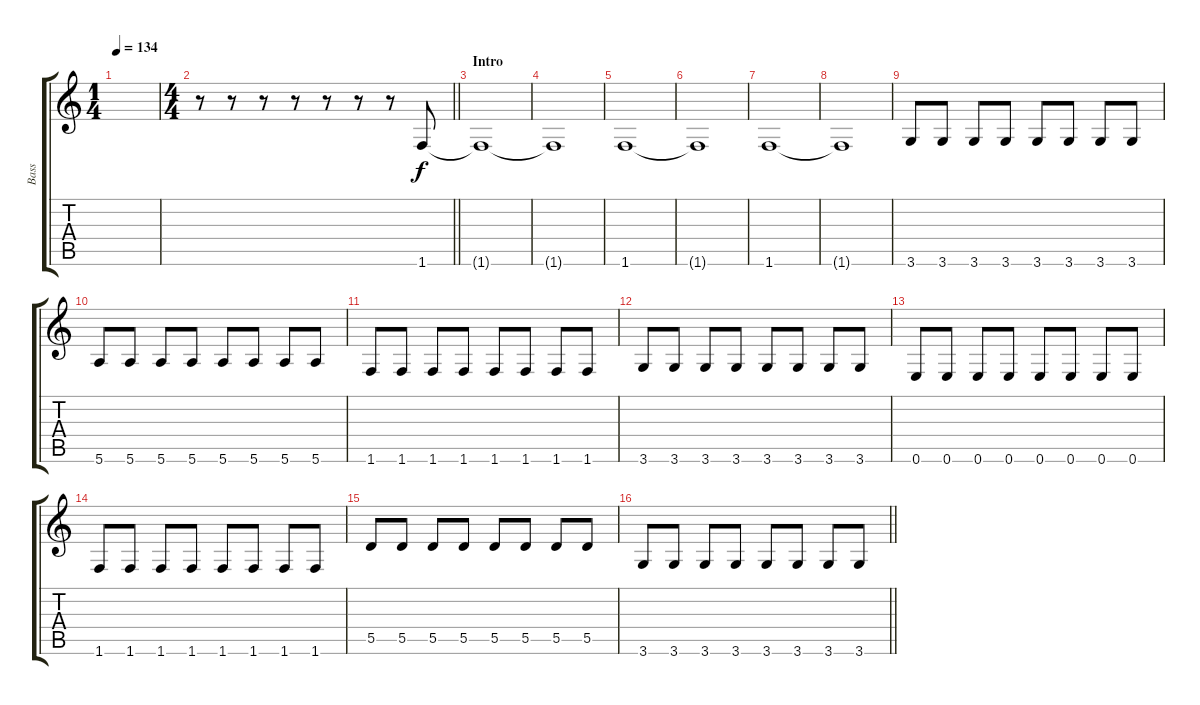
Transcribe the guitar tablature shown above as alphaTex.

\track ("Bass" "Bass") {instrument electricbassfinger}
\staff {score tabs}
\tuning (E4 B3 G3 D3 A2 E2) {hide}
\ts (1 4)
\tempo 134
\clef g2
\ks c
|
\ts (4 4)
\barLineRight lightlight
r.8 r.8 r.8 r.8 r.8 r.8 r.8 1.6.8 |
\section ("" "Intro")
1.6{t}.1 |
1.6{t}.1 |
1.6.1 |
1.6{t}.1 |
1.6.1 |
1.6{t}.1 |
3.6.8{volume 12} 3.6.8 3.6.8 3.6.8 3.6.8 3.6.8 3.6.8 3.6.8 |
5.6.8 5.6.8 5.6.8 5.6.8 5.6.8 5.6.8 5.6.8 5.6.8 |
1.6.8 1.6.8 1.6.8 1.6.8 1.6.8 1.6.8 1.6.8 1.6.8 |
3.6.8 3.6.8 3.6.8 3.6.8 3.6.8 3.6.8 3.6.8 3.6.8 |
0.6.8 0.6.8 0.6.8 0.6.8 0.6.8 0.6.8 0.6.8 0.6.8 |
1.6.8 1.6.8 1.6.8 1.6.8 1.6.8 1.6.8 1.6.8 1.6.8 |
5.5.8 5.5.8 5.5.8 5.5.8 5.5.8 5.5.8 5.5.8 5.5.8 |
\barLineRight lightlight
3.6.8 3.6.8 3.6.8 3.6.8 3.6.8 3.6.8 3.6.8 3.6.8
